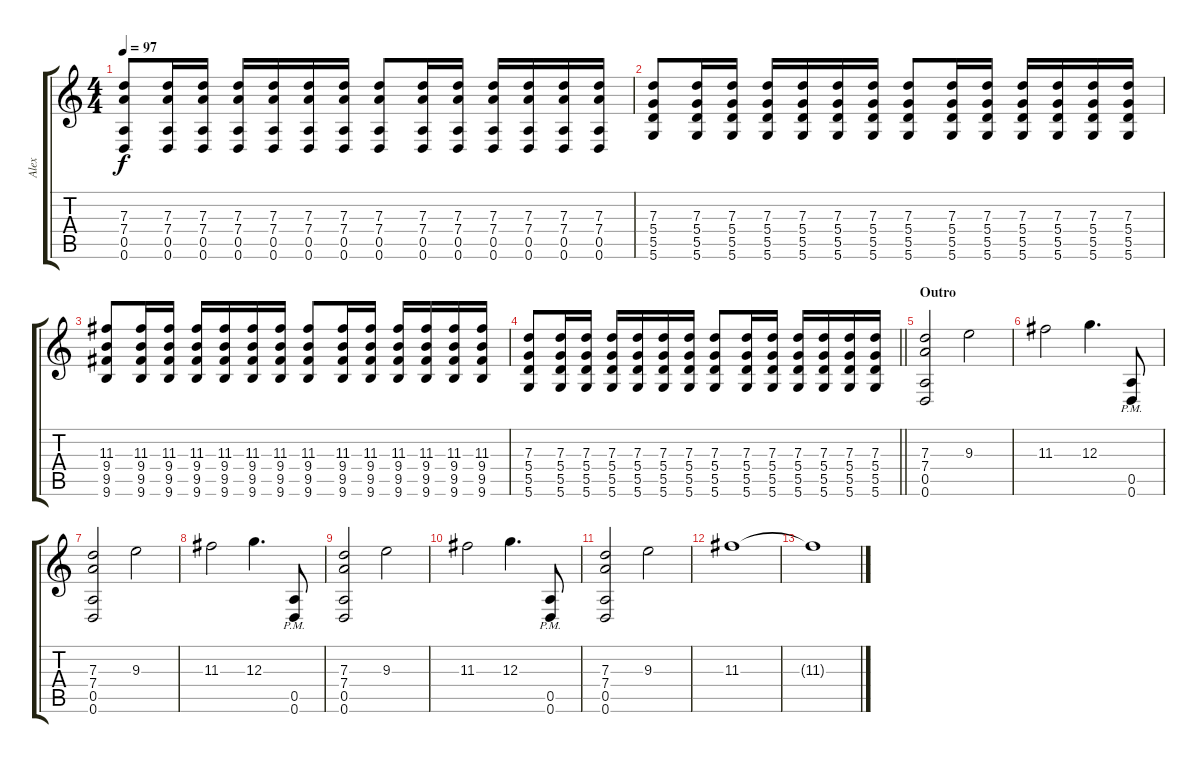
\track ("Alex" "Alex") {instrument distortionguitar}
\staff {score tabs}
\tuning (E4 B3 G3 D3 A2 D2) {hide}
\ts (4 4)
\tempo 97
\clef g2
\ks c
(7.3 7.4 0.5 0.6).8{dy f} (7.3 7.4 0.5 0.6).16 (7.3 7.4 0.5 0.6).16 (7.3 7.4 0.5 0.6).16 (7.3 7.4 0.5 0.6).16 (7.3 7.4 0.5 0.6).16 (7.3 7.4 0.5 0.6).16 (7.3 7.4 0.5 0.6).8 (7.3 7.4 0.5 0.6).16 (7.3 7.4 0.5 0.6).16 (7.3 7.4 0.5 0.6).16 (7.3 7.4 0.5 0.6).16 (7.3 7.4 0.5 0.6).16 (7.3 7.4 0.5 0.6).16 |
(7.3 5.4 5.5 5.6).8 (7.3 5.4 5.5 5.6).16 (7.3 5.4 5.5 5.6).16 (7.3 5.4 5.5 5.6).16 (7.3 5.4 5.5 5.6).16 (7.3 5.4 5.5 5.6).16 (7.3 5.4 5.5 5.6).16 (7.3 5.4 5.5 5.6).8 (7.3 5.4 5.5 5.6).16 (7.3 5.4 5.5 5.6).16 (7.3 5.4 5.5 5.6).16 (7.3 5.4 5.5 5.6).16 (7.3 5.4 5.5 5.6).16 (7.3 5.4 5.5 5.6).16 |
(11.3 9.4 9.5 9.6).8 (11.3 9.4 9.5 9.6).16 (11.3 9.4 9.5 9.6).16 (11.3 9.4 9.5 9.6).16 (11.3 9.4 9.5 9.6).16 (11.3 9.4 9.5 9.6).16 (11.3 9.4 9.5 9.6).16 (11.3 9.4 9.5 9.6).8 (11.3 9.4 9.5 9.6).16 (11.3 9.4 9.5 9.6).16 (11.3 9.4 9.5 9.6).16 (11.3 9.4 9.5 9.6).16 (11.3 9.4 9.5 9.6).16 (11.3 9.4 9.5 9.6).16 |
\barLineRight lightlight
(7.3 5.4 5.5 5.6).8 (7.3 5.4 5.5 5.6).16 (7.3 5.4 5.5 5.6).16 (7.3 5.4 5.5 5.6).16 (7.3 5.4 5.5 5.6).16 (7.3 5.4 5.5 5.6).16 (7.3 5.4 5.5 5.6).16 (7.3 5.4 5.5 5.6).8 (7.3 5.4 5.5 5.6).16 (7.3 5.4 5.5 5.6).16 (7.3 5.4 5.5 5.6).16 (7.3 5.4 5.5 5.6).16 (7.3 5.4 5.5 5.6).16 (7.3 5.4 5.5 5.6).16 |
\section ("" "Outro")
(7.3 7.4 0.5 0.6).2 9.3.2 |
11.3.2 12.3.4{d} (0.5{pm} 0.6).8 |
(7.3 7.4 0.5 0.6).2 9.3.2 |
11.3.2 12.3.4{d} (0.5{pm} 0.6).8 |
(7.3 7.4 0.5 0.6).2 9.3.2 |
11.3.2 12.3.4{d} (0.5{pm} 0.6).8 |
(7.3 7.4 0.5 0.6).2 9.3.2 |
11.3.1 |
11.3{t}.1
